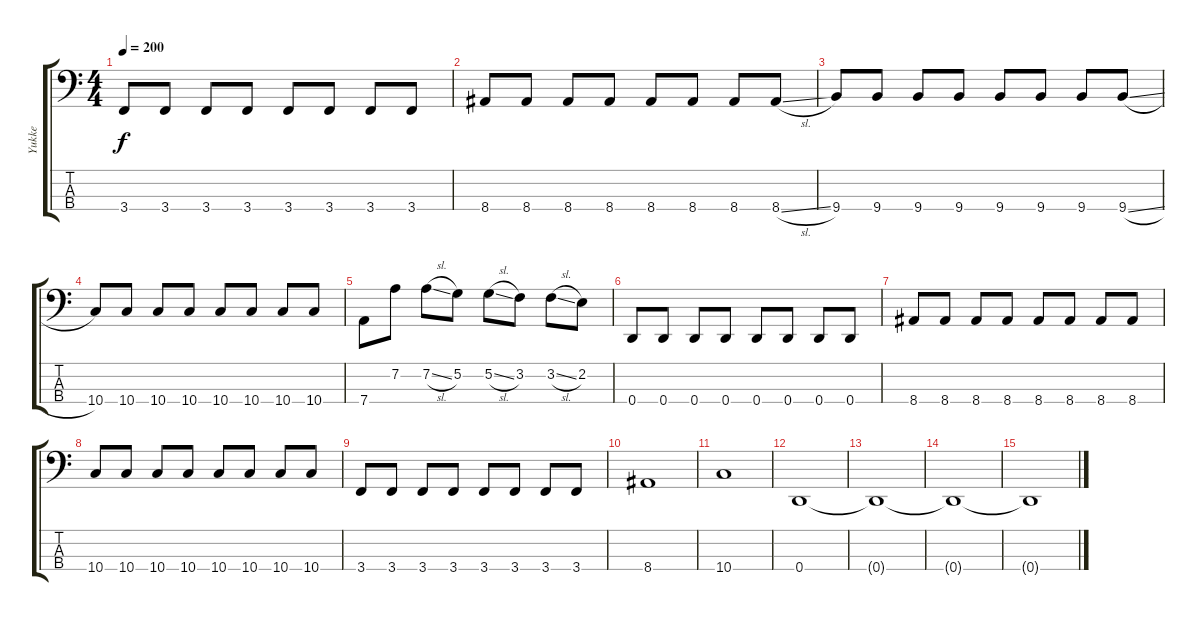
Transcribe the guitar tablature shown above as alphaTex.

\track ("Yukke" "Yukke") {instrument electricbassfinger}
\staff {score tabs}
\tuning (G2 D2 A1 D1) {hide}
\ts (4 4)
\tempo 200
\clef f4
\ks c
3.4.8{dy f} 3.4.8 3.4.8 3.4.8 3.4.8 3.4.8 3.4.8 3.4.8 |
8.4.8 8.4.8 8.4.8 8.4.8 8.4.8 8.4.8 8.4.8 8.4{sl}.8 |
9.4.8 9.4.8 9.4.8 9.4.8 9.4.8 9.4.8 9.4.8 9.4{sl}.8 |
10.4.8 10.4.8 10.4.8 10.4.8 10.4.8 10.4.8 10.4.8 10.4.8 |
7.4.8 7.2.8 7.2{sl}.8 5.2.8 5.2{sl}.8 3.2.8 3.2{sl}.8 2.2.8 |
0.4.8 0.4.8 0.4.8 0.4.8 0.4.8 0.4.8 0.4.8 0.4.8 |
8.4.8 8.4.8 8.4.8 8.4.8 8.4.8 8.4.8 8.4.8 8.4.8 |
10.4.8 10.4.8 10.4.8 10.4.8 10.4.8 10.4.8 10.4.8 10.4.8 |
3.4.8 3.4.8 3.4.8 3.4.8 3.4.8 3.4.8 3.4.8 3.4.8 |
8.4.1 |
10.4.1 |
0.4.1 |
0.4{t}.1 |
0.4{t}.1 |
0.4{t}.1
